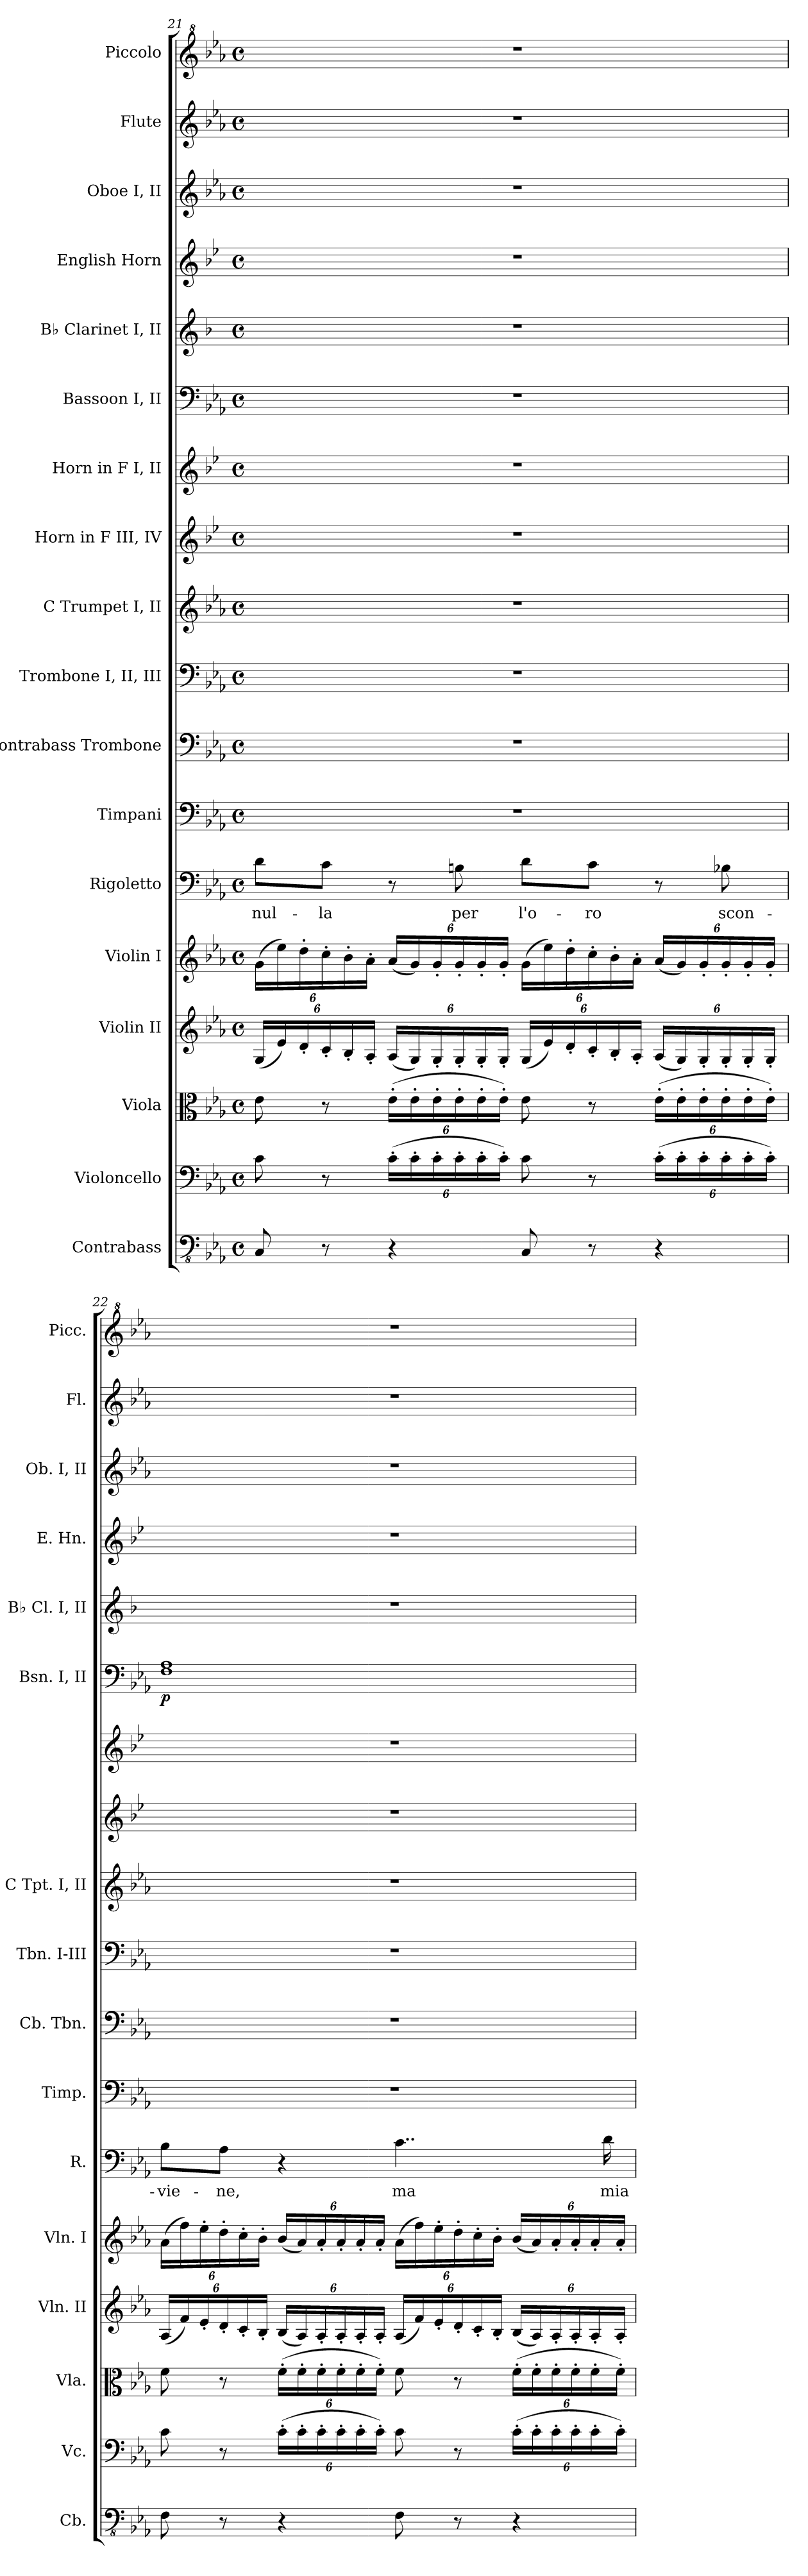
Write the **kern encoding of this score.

**kern	**kern	**kern	**kern	**kern	**kern	**text	**kern	**kern	**kern	**kern	**kern	**kern	**kern	**dynam	**kern	**kern	**kern	**kern	**kern
*part18	*part17	*part16	*part15	*part14	*part13	*part13	*part12	*part11	*part10	*part9	*part8	*part7	*part6	*part6	*part5	*part4	*part3	*part2	*part1
*staff18	*staff17	*staff16	*staff15	*staff14	*staff13	*staff13	*staff12	*staff11	*staff10	*staff9	*staff8	*staff7	*staff6	*staff6	*staff5	*staff4	*staff3	*staff2	*staff1
*I"Contrabass	*I"Violoncello	*I"Viola	*I"Violin II	*I"Violin I	*I"Rigoletto	*	*I"Timpani	*I"Contrabass  Trombone	*I"Trombone I, II, III	*I"C Trumpet I, II	*I"Horn in F III, IV	*I"Horn in F I, II	*I"Bassoon I, II	*	*I"B♭ Clarinet I, II	*I"English Horn	*I"Oboe I, II	*I"Flute	*I"Piccolo
*I'Cb.	*I'Vc.	*I'Vla.	*I'Vln. II	*I'Vln. I	*I'R.	*	*I'Timp.	*I'Cb.  Tbn.	*I'Tbn. I-III	*I'C Tpt. I, II	*	*	*I'Bsn. I, II	*	*I'B♭ Cl. I, II	*I'E. Hn.	*I'Ob. I, II	*I'Fl.	*I'Picc.
!!LO:LB:g=z
*clefFv4	*clefF4	*clefC3	*clefG2	*clefG2	*clefF4	*	*clefF4	*clefF4	*clefF4	*clefG2	*clefG2	*clefG2	*clefF4	*	*clefG2	*clefG2	*clefG2	*clefG2	*clefG^2
*	*	*	*	*	*	*	*	*	*	*	*ITrd4c7	*ITrd4c7	*	*	*ITrd1c2	*ITrd4c7	*	*	*ITrd-7c-12
*k[b-e-a-]	*k[b-e-a-]	*k[b-e-a-]	*k[b-e-a-]	*k[b-e-a-]	*k[b-e-a-]	*	*k[b-e-a-]	*k[b-e-a-]	*k[b-e-a-]	*k[b-e-a-]	*k[b-e-a-]	*k[b-e-a-]	*k[b-e-a-]	*	*k[b-e-a-]	*k[b-e-a-]	*k[b-e-a-]	*k[b-e-a-]	*k[b-e-a-]
*M4/4	*M4/4	*M4/4	*M4/4	*M4/4	*M4/4	*	*M4/4	*M4/4	*M4/4	*M4/4	*M4/4	*M4/4	*M4/4	*	*M4/4	*M4/4	*M4/4	*M4/4	*M4/4
*met(c)	*met(c)	*met(c)	*met(c)	*met(c)	*met(c)	*	*met(c)	*met(c)	*met(c)	*met(c)	*met(c)	*met(c)	*met(c)	*	*met(c)	*met(c)	*met(c)	*met(c)	*met(c)
*	*	*	*Xbrackettup	*Xbrackettup	*	*	*	*	*	*	*	*	*	*	*	*	*	*	*
=21	=21	=21	=21	=21	=21	=21	=21	=21	=21	=21	=21	=21	=21	=21	=21	=21	=21	=21	=21
8CC/	8c\	8e-\	(24G/LL	(24g\LL	8d\L	nul-	1r	1r	1r	1r	1r	1r	1r	.	1r	1r	1r	1r	1r
.	.	.	24e-/)	24ee-\)	.	.	.	.	.	.	.	.	.	.	.	.	.	.	.
.	.	.	24d'/	24dd'\	.	.	.	.	.	.	.	.	.	.	.	.	.	.	.
8r	8r	8r	24c'/	24cc'\	8c\J	-la	.	.	.	.	.	.	.	.	.	.	.	.	.
.	.	.	24B-'/	24b-'\	.	.	.	.	.	.	.	.	.	.	.	.	.	.	.
.	.	.	24A-'/JJ	24a-'\JJ	.	.	.	.	.	.	.	.	.	.	.	.	.	.	.
*	*Xbrackettup	*Xbrackettup	*	*	*	*	*	*	*	*	*	*	*	*	*	*	*	*	*
4r	(24c'\LL	(24e-'\LL	(24A-/LL	(24a-/LL	8r	.	.	.	.	.	.	.	.	.	.	.	.	.	.
.	24c'\	24e-'\	24G/)	24g/)	.	.	.	.	.	.	.	.	.	.	.	.	.	.	.
.	24c'\	24e-'\	24G'/	24g'/	.	.	.	.	.	.	.	.	.	.	.	.	.	.	.
.	24c'\	24e-'\	24G'/	24g'/	8Bn\	per	.	.	.	.	.	.	.	.	.	.	.	.	.
.	24c'\	24e-'\	24G'/	24g'/	.	.	.	.	.	.	.	.	.	.	.	.	.	.	.
.	24c'\JJ)	24e-'\JJ)	24G'/JJ	24g'/JJ	.	.	.	.	.	.	.	.	.	.	.	.	.	.	.
8CC/	8c\	8e-\	(24G/LL	(24g\LL	8d\L	l'o-	.	.	.	.	.	.	.	.	.	.	.	.	.
.	.	.	24e-/)	24ee-\)	.	.	.	.	.	.	.	.	.	.	.	.	.	.	.
.	.	.	24d'/	24dd'\	.	.	.	.	.	.	.	.	.	.	.	.	.	.	.
8r	8r	8r	24c'/	24cc'\	8c\J	-ro	.	.	.	.	.	.	.	.	.	.	.	.	.
.	.	.	24B-'/	24b-'\	.	.	.	.	.	.	.	.	.	.	.	.	.	.	.
.	.	.	24A-'/JJ	24a-'\JJ	.	.	.	.	.	.	.	.	.	.	.	.	.	.	.
4r	(24c'\LL	(24e-'\LL	(24A-/LL	(24a-/LL	8r	.	.	.	.	.	.	.	.	.	.	.	.	.	.
.	24c'\	24e-'\	24G/)	24g/)	.	.	.	.	.	.	.	.	.	.	.	.	.	.	.
.	24c'\	24e-'\	24G'/	24g'/	.	.	.	.	.	.	.	.	.	.	.	.	.	.	.
.	24c'\	24e-'\	24G'/	24g'/	8B-X\	scon-	.	.	.	.	.	.	.	.	.	.	.	.	.
.	24c'\	24e-'\	24G'/	24g'/	.	.	.	.	.	.	.	.	.	.	.	.	.	.	.
.	24c'\JJ)	24e-'\JJ)	24G'/JJ	24g'/JJ	.	.	.	.	.	.	.	.	.	.	.	.	.	.	.
!!LO:PB:g=z
=22	=22	=22	=22	=22	=22	=22	=22	=22	=22	=22	=22	=22	=22	=22	=22	=22	=22	=22	=22
!	!	!	!	!	!	!	!	!	!	!	!	!	!	!LO:DY:b	!	!	!	!	!
8FF\	8c\	8f\	(24A-/LL	(24a-\LL	8B-\L	-vie-	1r	1r	1r	1r	1r	1r	1F 1A-	p	1r	1r	1r	1r	1r
.	.	.	24f/)	24ff\)	.	.	.	.	.	.	.	.	.	.	.	.	.	.	.
.	.	.	24e-'/	24ee-'\	.	.	.	.	.	.	.	.	.	.	.	.	.	.	.
8r	8r	8r	24d'/	24dd'\	8A-\J	-ne,	.	.	.	.	.	.	.	.	.	.	.	.	.
.	.	.	24c'/	24cc'\	.	.	.	.	.	.	.	.	.	.	.	.	.	.	.
.	.	.	24B-'/JJ	24b-'\JJ	.	.	.	.	.	.	.	.	.	.	.	.	.	.	.
4r	(24c'\LL	(24f'\LL	(24B-/LL	(24b-/LL	4r	.	.	.	.	.	.	.	.	.	.	.	.	.	.
.	24c'\	24f'\	24A-/)	24a-/)	.	.	.	.	.	.	.	.	.	.	.	.	.	.	.
.	24c'\	24f'\	24A-'/	24a-'/	.	.	.	.	.	.	.	.	.	.	.	.	.	.	.
.	24c'\	24f'\	24A-'/	24a-'/	.	.	.	.	.	.	.	.	.	.	.	.	.	.	.
.	24c'\	24f'\	24A-'/	24a-'/	.	.	.	.	.	.	.	.	.	.	.	.	.	.	.
.	24c'\JJ)	24f'\JJ)	24A-'/JJ	24a-'/JJ	.	.	.	.	.	.	.	.	.	.	.	.	.	.	.
8FF\	8c\	8f\	(24A-/LL	(24a-\LL	4..c\	ma	.	.	.	.	.	.	.	.	.	.	.	.	.
.	.	.	24f/)	24ff\)	.	.	.	.	.	.	.	.	.	.	.	.	.	.	.
.	.	.	24e-'/	24ee-'\	.	.	.	.	.	.	.	.	.	.	.	.	.	.	.
8r	8r	8r	24d'/	24dd'\	.	.	.	.	.	.	.	.	.	.	.	.	.	.	.
.	.	.	24c'/	24cc'\	.	.	.	.	.	.	.	.	.	.	.	.	.	.	.
.	.	.	24B-'/JJ	24b-'\JJ	.	.	.	.	.	.	.	.	.	.	.	.	.	.	.
4r	(24c'\LL	(24f'\LL	(24B-/LL	(24b-/LL	.	.	.	.	.	.	.	.	.	.	.	.	.	.	.
.	24c'\	24f'\	24A-/)	24a-/)	.	.	.	.	.	.	.	.	.	.	.	.	.	.	.
.	24c'\	24f'\	24A-'/	24a-'/	.	.	.	.	.	.	.	.	.	.	.	.	.	.	.
.	24c'\	24f'\	24A-'/	24a-'/	.	.	.	.	.	.	.	.	.	.	.	.	.	.	.
.	24c'\	24f'\	24A-'/	24a-'/	.	.	.	.	.	.	.	.	.	.	.	.	.	.	.
.	.	.	.	.	16d\	mia	.	.	.	.	.	.	.	.	.	.	.	.	.
.	24c'\JJ)	24f'\JJ)	24A-'/JJ	24a-'/JJ	.	.	.	.	.	.	.	.	.	.	.	.	.	.	.
=	=	=	=	=	=	=	=	=	=	=	=	=	=	=	=	=	=	=	=
*-	*-	*-	*-	*-	*-	*-	*-	*-	*-	*-	*-	*-	*-	*-	*-	*-	*-	*-	*-
